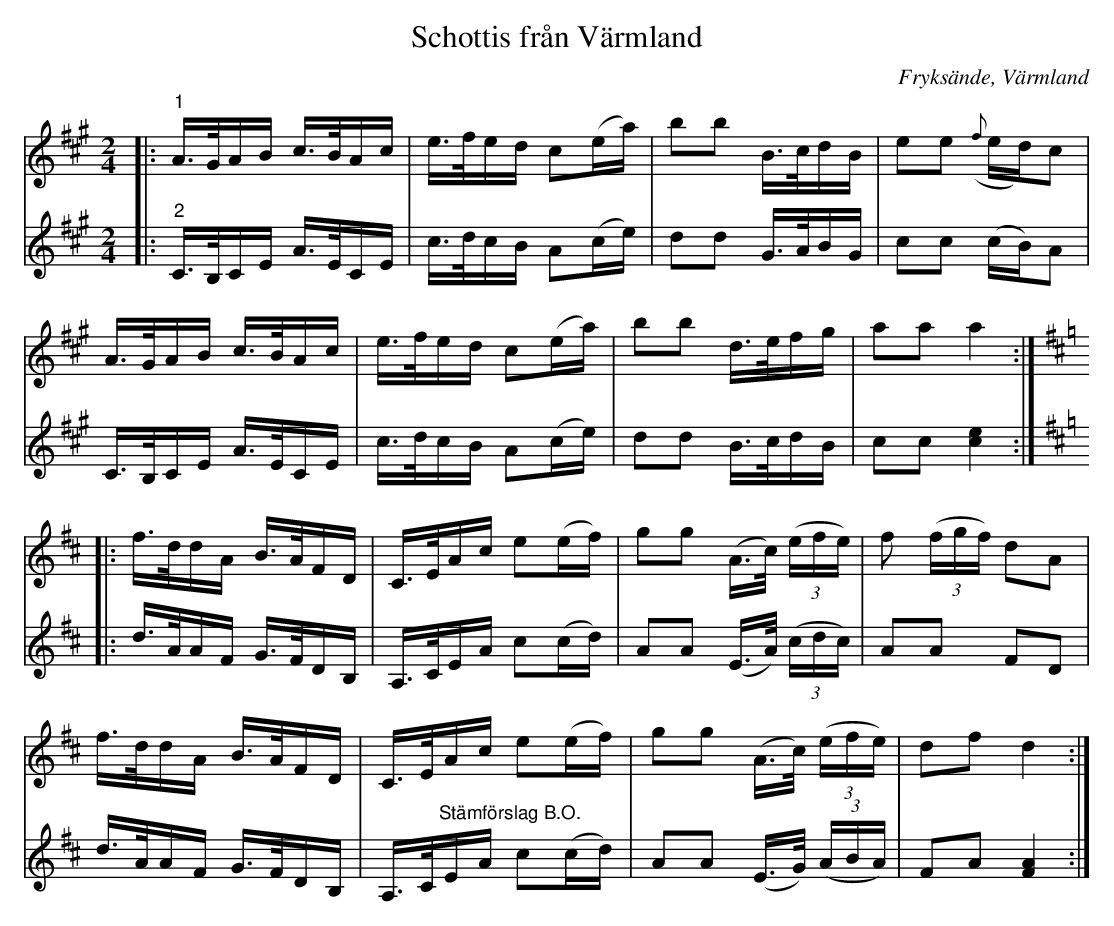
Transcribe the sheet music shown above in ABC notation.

X:1
T:Schottis från Värmland
O:Fryksände, Värmland
L:1/16
M:2/4
K:A
V:1
|:"^1" A>GAB c>BAc | e>fed c2(ea) | b2b2 B>cdB | e2e2({f} ed)c2 |
A>GAB c>BAc | e>fed c2(ea) | b2b2 d>efg | a2a2 a4 ::
[K:D] f>ddA B>AFD | C>EAc e2(ef) | g2g2 (A>c) (3(efe) | f2 (3(fgf) d2A2 |
f>ddA B>AFD | C>EAc e2(ef) | g2g2 (A>c) (3(efe) | d2f2 d4 :|
V:2
|:"^2" C>B,CE A>ECE | c>dcB A2(ce) | d2d2 G>ABG | c2c2 (cB)A2 |
C>B,CE A>ECE | c>dcB A2(ce) | d2d2 B>cdB | c2c2 [ce]4 ::
[K:D] d>AAF G>FDB, | A,>CEA c2(cd) | A2A2 (E>A) (3(cdc) | A2A2 F2D2 |
d>AAF G>FDB, | A,>C"^Stämförslag B.O."EA c2(cd) | A2A2 (E>G) (3(ABA) | F2A2 [FA]4 :|
